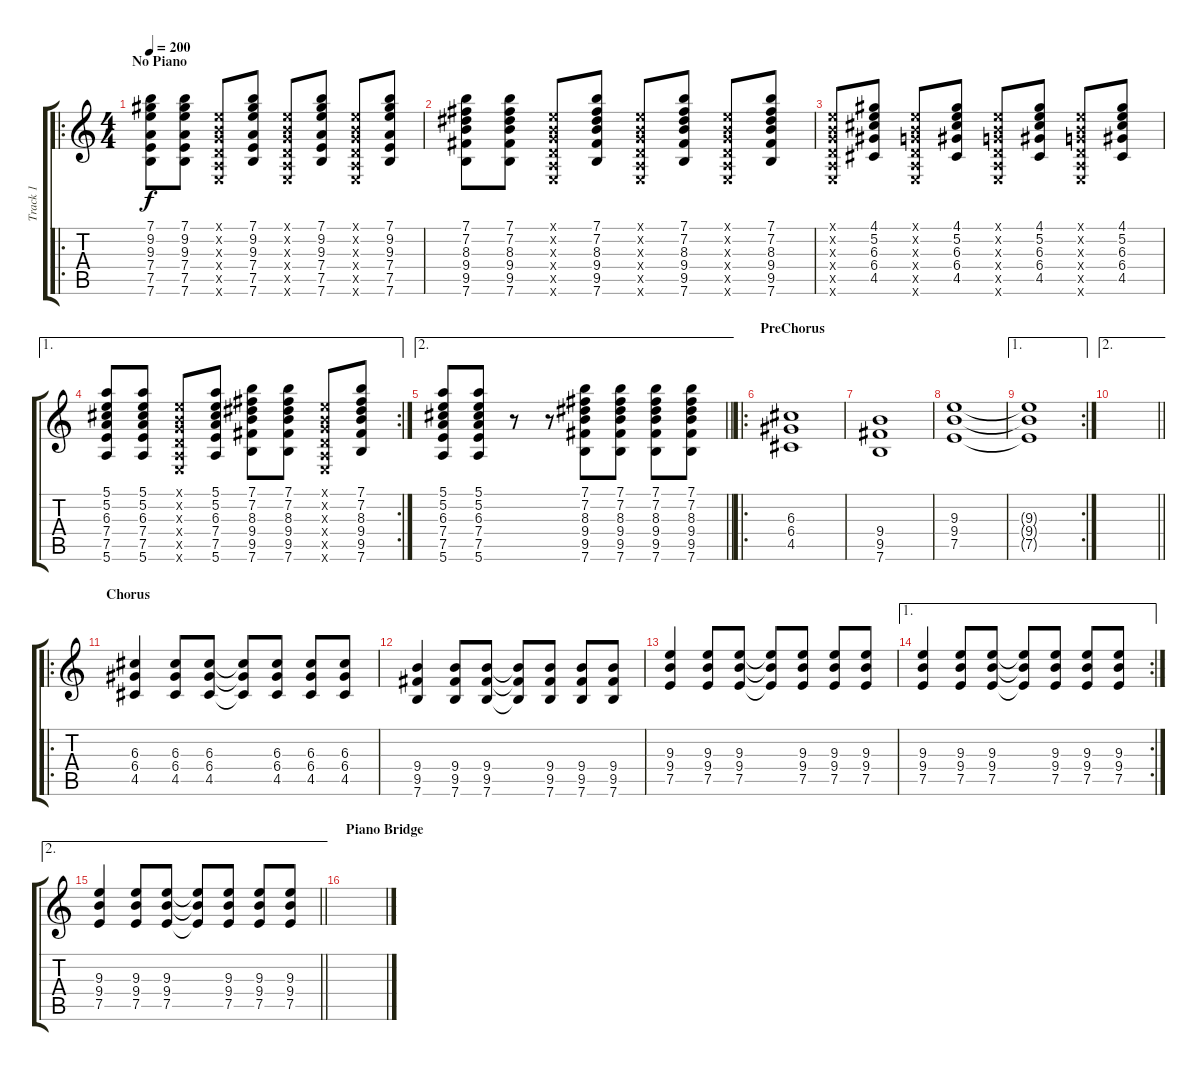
\track ("Track 1" "Track 1") {instrument electricguitarclean}
\staff {score tabs}
\tuning (E4 B3 G3 D3 A2 E2) {hide}
\ro
\ts (4 4)
\section ("" "No Piano")
\tempo 200
\clef g2
\ks c
(7.1 9.2 9.3 7.4 7.5 7.6).8{dy f} (7.1 9.2 9.3 7.4 7.5 7.6).8 (0.1{x} 0.2{x} 0.3{x} 0.4{x} 0.5{x} 0.6{x}).8 (7.1 9.2 9.3 7.4 7.5 7.6).8 (0.1{x} 0.2{x} 0.3{x} 0.4{x} 0.5{x} 0.6{x}).8 (7.1 9.2 9.3 7.4 7.5 7.6).8 (0.1{x} 0.2{x} 0.3{x} 0.4{x} 0.5{x} 0.6{x}).8 (7.1 9.2 9.3 7.4 7.5 7.6).8 |
(7.1 7.2 8.3 9.4 9.5 7.6).8 (7.1 7.2 8.3 9.4 9.5 7.6).8 (0.1{x} 0.2{x} 0.3{x} 0.4{x} 0.5{x} 0.6{x}).8 (7.1 7.2 8.3 9.4 9.5 7.6).8 (0.1{x} 0.2{x} 0.3{x} 0.4{x} 0.5{x} 0.6{x}).8 (7.1 7.2 8.3 9.4 9.5 7.6).8 (0.1{x} 0.2{x} 0.3{x} 0.4{x} 0.5{x} 0.6{x}).8 (7.1 7.2 8.3 9.4 9.5 7.6).8 |
(0.1{x} 0.2{x} 0.3{x} 0.4{x} 0.5{x} 0.6{x}).8 (4.1 5.2 6.3 6.4 4.5).8 (0.1{x} 0.2{x} 0.3{x} 0.4{x} 0.5{x} 0.6{x}).8 (4.1 5.2 6.3 6.4 4.5).8 (0.1{x} 0.2{x} 0.3{x} 0.4{x} 0.5{x} 0.6{x}).8 (4.1 5.2 6.3 6.4 4.5).8 (0.1{x} 0.2{x} 0.3{x} 0.4{x} 0.5{x} 0.6{x}).8 (4.1 5.2 6.3 6.4 4.5).8 |
\ae 1
\rc 2
(5.1 5.2 6.3 7.4 7.5 5.6).8 (5.1 5.2 6.3 7.4 7.5 5.6).8 (0.1{x} 0.2{x} 0.3{x} 0.4{x} 0.5{x} 0.6{x}).8 (5.1 5.2 6.3 7.4 7.5 5.6).8 (7.1 7.2 8.3 9.4 9.5 7.6).8 (7.1 7.2 8.3 9.4 9.5 7.6).8 (0.1{x} 0.2{x} 0.3{x} 0.4{x} 0.5{x} 0.6{x}).8 (7.1 7.2 8.3 9.4 9.5 7.6).8 |
\ae 2
\barLineRight lightlight
(5.1 5.2 6.3 7.4 7.5 5.6).8 (5.1 5.2 6.3 7.4 7.5 5.6).8 r.8 r.8 (7.1 7.2 8.3 9.4 9.5 7.6).8 (7.1 7.2 8.3 9.4 9.5 7.6).8 (7.1 7.2 8.3 9.4 9.5 7.6).8 (7.1 7.2 8.3 9.4 9.5 7.6).8 |
\ro
\section ("" "PreChorus")
(6.3 6.4 4.5).1{instrument distortionguitar} |
(9.4 9.5 7.6).1 |
(9.3 9.4 7.5).1 |
\ae 1
\rc 2
(9.3{t} 9.4{t} 7.5{t}).1 |
\ae 2
\barLineRight lightlight
|
\ro
\section ("" "Chorus")
(6.3 6.4 4.5).4 (6.3 6.4 4.5).8 (6.3 6.4 4.5).8 (6.3{t} 6.4{t} 4.5{t}).8 (6.3 6.4 4.5).8 (6.3 6.4 4.5).8 (6.3 6.4 4.5).8 |
(9.4 9.5 7.6).4 (9.4 9.5 7.6).8 (9.4 9.5 7.6).8 (9.4{t} 9.5{t} 7.6{t}).8 (9.4 9.5 7.6).8 (9.4 9.5 7.6).8 (9.4 9.5 7.6).8 |
(9.3 9.4 7.5).4 (9.3 9.4 7.5).8 (9.3 9.4 7.5).8 (9.3{t} 9.4{t} 7.5{t}).8 (9.3 9.4 7.5).8 (9.3 9.4 7.5).8 (9.3 9.4 7.5).8 |
\ae 1
\rc 2
(9.3 9.4 7.5).4 (9.3 9.4 7.5).8 (9.3 9.4 7.5).8 (9.3{t} 9.4{t} 7.5{t}).8 (9.3 9.4 7.5).8 (9.3 9.4 7.5).8 (9.3 9.4 7.5).8 |
\ae 2
\barLineRight lightlight
(9.3 9.4 7.5).4 (9.3 9.4 7.5).8 (9.3 9.4 7.5).8 (9.3{t} 9.4{t} 7.5{t}).8 (9.3 9.4 7.5).8 (9.3 9.4 7.5).8 (9.3 9.4 7.5).8 |
\section ("" "Piano Bridge")
